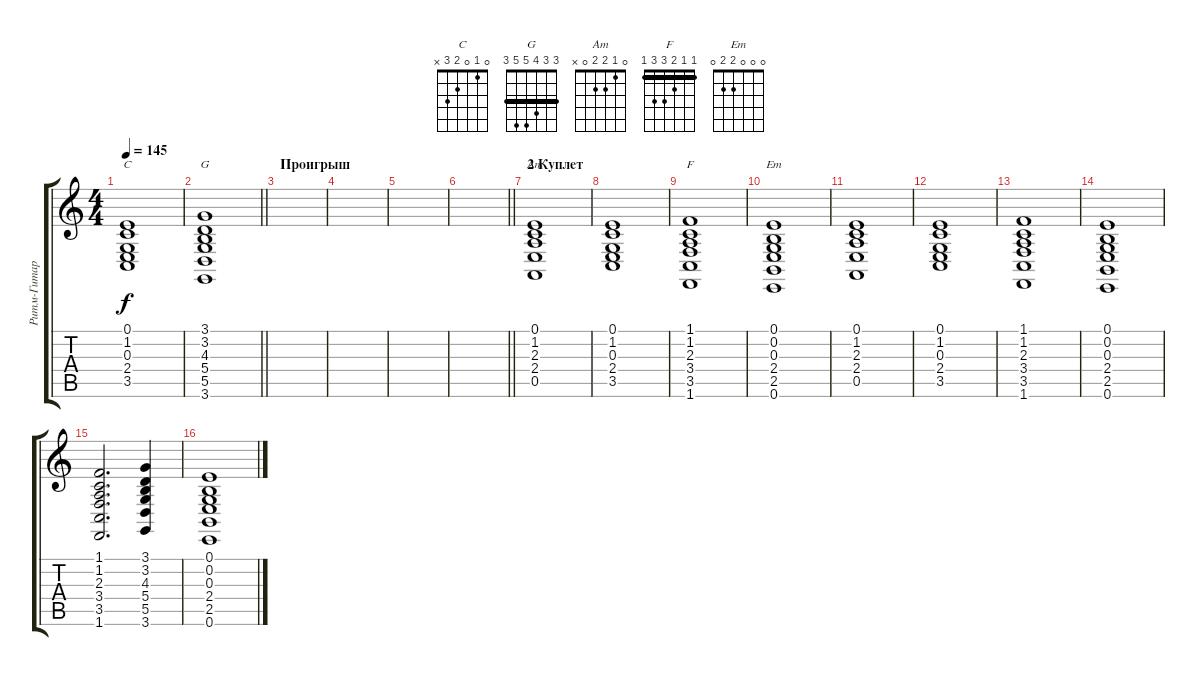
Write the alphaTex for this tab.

\track ("Ритм-Гитара (Гармония)" "Ритм-Гитар") {instrument orchestralharp}
\staff {score tabs}
\tuning (E4 B3 G3 D3 A2 E2) {hide}
\chord ("C" 0 1 0 2 3 x)
\chord ("G" 3 3 4 5 5 3) {barre 3}
\chord ("Am" 0 1 2 2 0 x)
\chord ("F" 1 1 2 3 3 1) {barre 1}
\chord ("Em" 0 0 0 2 2 0)
\ts (4 4)
\tempo 145
\clef g2
\ks c
(0.1 1.2 0.3 2.4 3.5).1{ch "C" dy f} |
\barLineRight lightlight
(3.1 3.2 4.3 5.4 5.5 3.6).1{ch "G"} |
\section ("" "Проигрыш")
|
|
|
\barLineRight lightlight
|
\section ("" "2 Куплет")
(0.1 1.2 2.3 2.4 0.5).1{ch "Am"} |
(0.1 1.2 0.3 2.4 3.5).1 |
(1.1 1.2 2.3 3.4 3.5 1.6).1{ch "F"} |
(0.1 0.2 0.3 2.4 2.5 0.6).1{ch "Em"} |
(0.1 1.2 2.3 2.4 0.5).1 |
(0.1 1.2 0.3 2.4 3.5).1 |
(1.1 1.2 2.3 3.4 3.5 1.6).1 |
(0.1 0.2 0.3 2.4 2.5 0.6).1 |
(1.1 1.2 2.3 3.4 3.5 1.6).2{d} (3.1 3.2 4.3 5.4 5.5 3.6).4 |
(0.1 0.2 0.3 2.4 2.5 0.6).1
